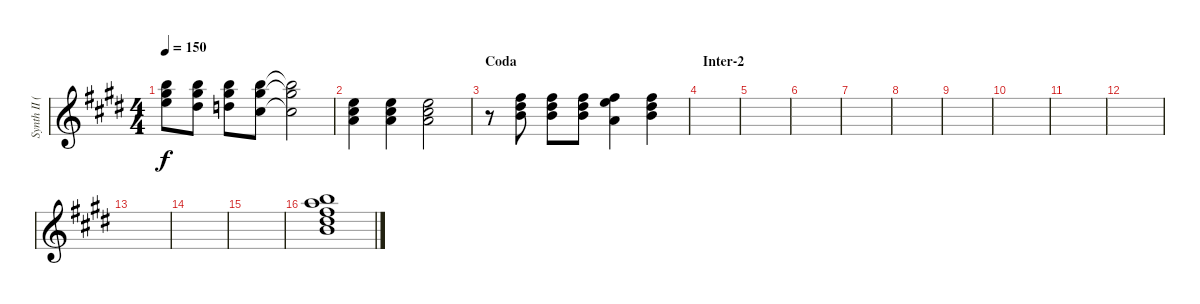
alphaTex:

\track ("Synth II (Organ)" "Synth II (") {instrument drawbarorgan}
\staff {score}
\tuning (E4 B3 G3 D3 A2 E2 B1) {hide}
\ts (4 4)
\tempo 150
\clef g2
\ks e
(19.1 21.2 21.3).8{dy f} (11.1 21.2 28.3).8 (10.1 21.2 28.3).8 (9.1 21.2 28.3).8 (9.1{t} 21.2{t} 28.3{t}).2 |
(9.1 10.2 21.3).4 (12.1 14.2 14.3).4 (12.1 14.2 14.3).2 |
\section ("" "Coda")
r.8 (7.1 16.2 23.3).8 (7.1 16.2 23.3).8 (7.1 16.2 23.3).8 (14.1 17.2 14.3).4 (7.1 16.2 23.3).4 |
\section ("" "Inter-2")
|
|
|
|
|
|
|
|
|
|
|
|
(19.1 22.2 23.3 25.4 26.5).1
